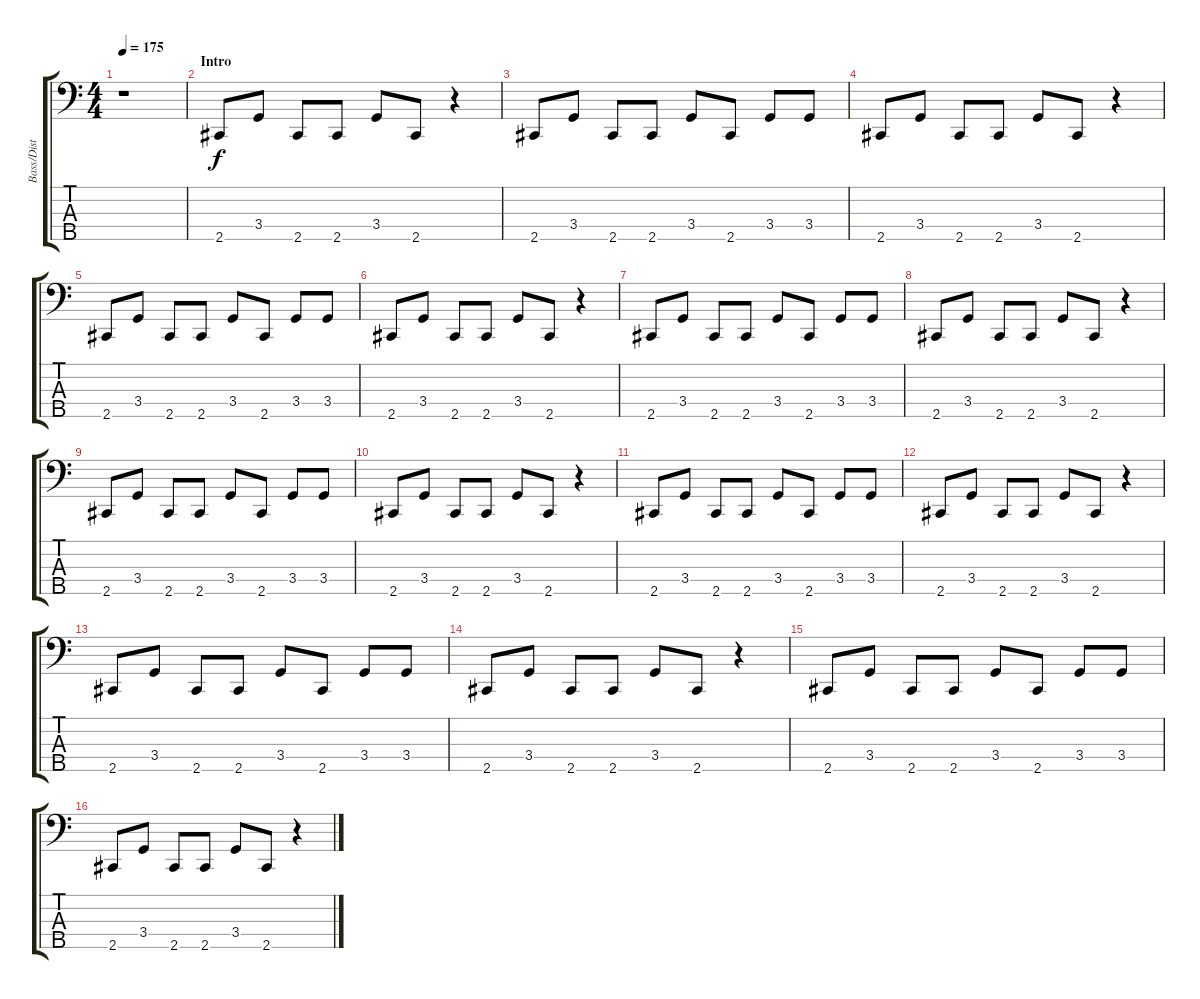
\track ("Bass/Dist" "Bass/Dist") {instrument slapbass2}
\staff {score tabs}
\tuning (G2 D2 A1 E1 B0) {hide}
\ts (4 4)
\tempo 175
\clef f4
\ks c
r.1{dy f instrument slapbass2} |
\section ("" "Intro")
2.5.8 3.4.8 2.5.8 2.5.8 3.4.8 2.5.8 r.4 |
2.5.8 3.4.8 2.5.8 2.5.8 3.4.8 2.5.8 3.4.8 3.4.8 |
2.5.8 3.4.8 2.5.8 2.5.8 3.4.8 2.5.8 r.4 |
2.5.8 3.4.8 2.5.8 2.5.8 3.4.8 2.5.8 3.4.8 3.4.8 |
2.5.8 3.4.8 2.5.8 2.5.8 3.4.8 2.5.8 r.4 |
2.5.8 3.4.8 2.5.8 2.5.8 3.4.8 2.5.8 3.4.8 3.4.8 |
2.5.8 3.4.8 2.5.8 2.5.8 3.4.8 2.5.8 r.4 |
2.5.8 3.4.8 2.5.8 2.5.8 3.4.8 2.5.8 3.4.8 3.4.8 |
2.5.8 3.4.8 2.5.8 2.5.8 3.4.8 2.5.8 r.4 |
2.5.8 3.4.8 2.5.8 2.5.8 3.4.8 2.5.8 3.4.8 3.4.8 |
2.5.8 3.4.8 2.5.8 2.5.8 3.4.8 2.5.8 r.4 |
2.5.8 3.4.8 2.5.8 2.5.8 3.4.8 2.5.8 3.4.8 3.4.8 |
2.5.8 3.4.8 2.5.8 2.5.8 3.4.8 2.5.8 r.4 |
2.5.8 3.4.8 2.5.8 2.5.8 3.4.8 2.5.8 3.4.8 3.4.8 |
2.5.8 3.4.8 2.5.8 2.5.8 3.4.8 2.5.8 r.4
